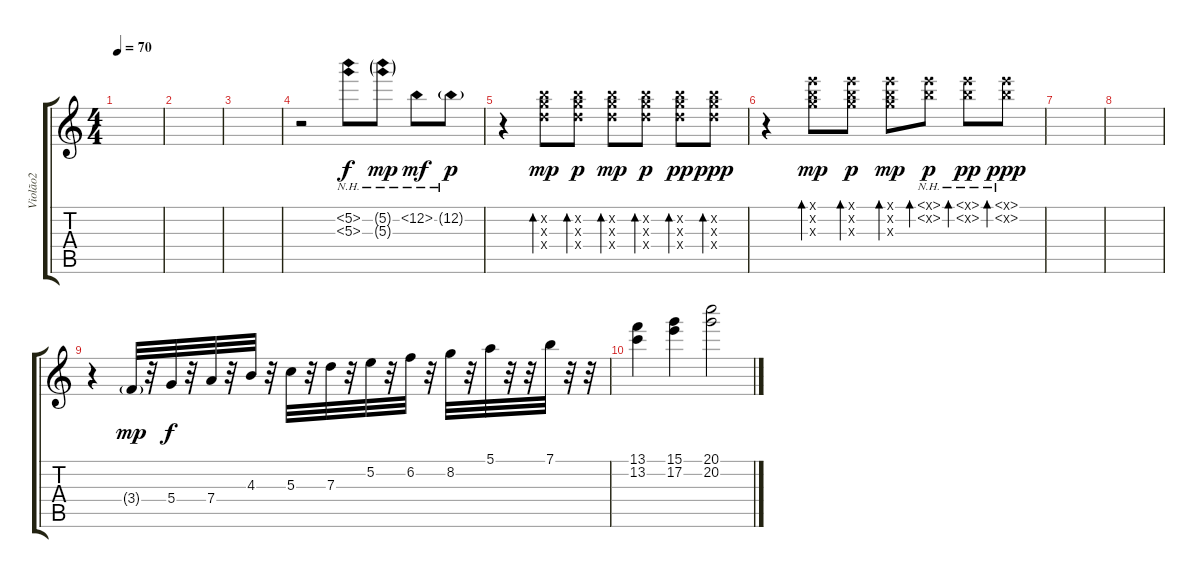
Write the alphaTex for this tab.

\track ("Violão2" "Violão2") {instrument acousticguitarsteel}
\staff {score tabs}
\tuning (E4 B3 G3 D3 A2 E2) {hide}
\ts (4 4)
\tempo 70
\clef g2
\ks c
|
|
|
r.2 (5.2{nh} 5.3{nh}).8 (5.2{nh g} 5.3{nh g}).8{dy mp} 12.2{nh}.8{dy mf} 12.2{nh g}.8{dy p} |
r.4 (12.2{x} 12.3{x} 12.4{x}).8{bd 60 dy mp} (12.2{x} 12.3{x} 12.4{x}).8{bd 60 dy p} (12.2{x} 12.3{x} 12.4{x}).8{bd 60 dy mp} (12.2{x} 12.3{x} 12.4{x}).8{bd 60 dy p} (12.2{x} 12.3{x} 12.4{x}).8{bd 60 dy pp} (12.2{x} 12.3{x} 12.4{x}).8{bd 60 dy ppp} |
r.4 (12.1{x} 12.2{x} 12.3{x}).8{bd 60 dy mp} (12.1{x} 12.2{x} 12.3{x}).8{bd 60 dy p} (12.1{x} 12.2{x} 12.3{x}).8{bd 60 dy mp} (12.1{nh x} 12.2{nh x}).8{bd 60 dy p} (12.1{nh x} 12.2{nh x}).8{bd 60 dy pp} (12.1{nh x} 12.2{nh x}).8{bd 60 dy ppp} |
|
|
r.4 3.4{g}.32{dy mp} r.32 5.4.32{dy f} r.32 7.4.32 r.32 4.3.32 r.32 5.3.32 r.32 7.3.32 r.32 5.2.32 r.32 6.2.32 r.32 8.2.32 r.32 5.1.32 r.32 r.32 7.1.32 r.32 r.32 |
(13.1 13.2).4 (15.1 17.2).4 (20.1 20.2).2
